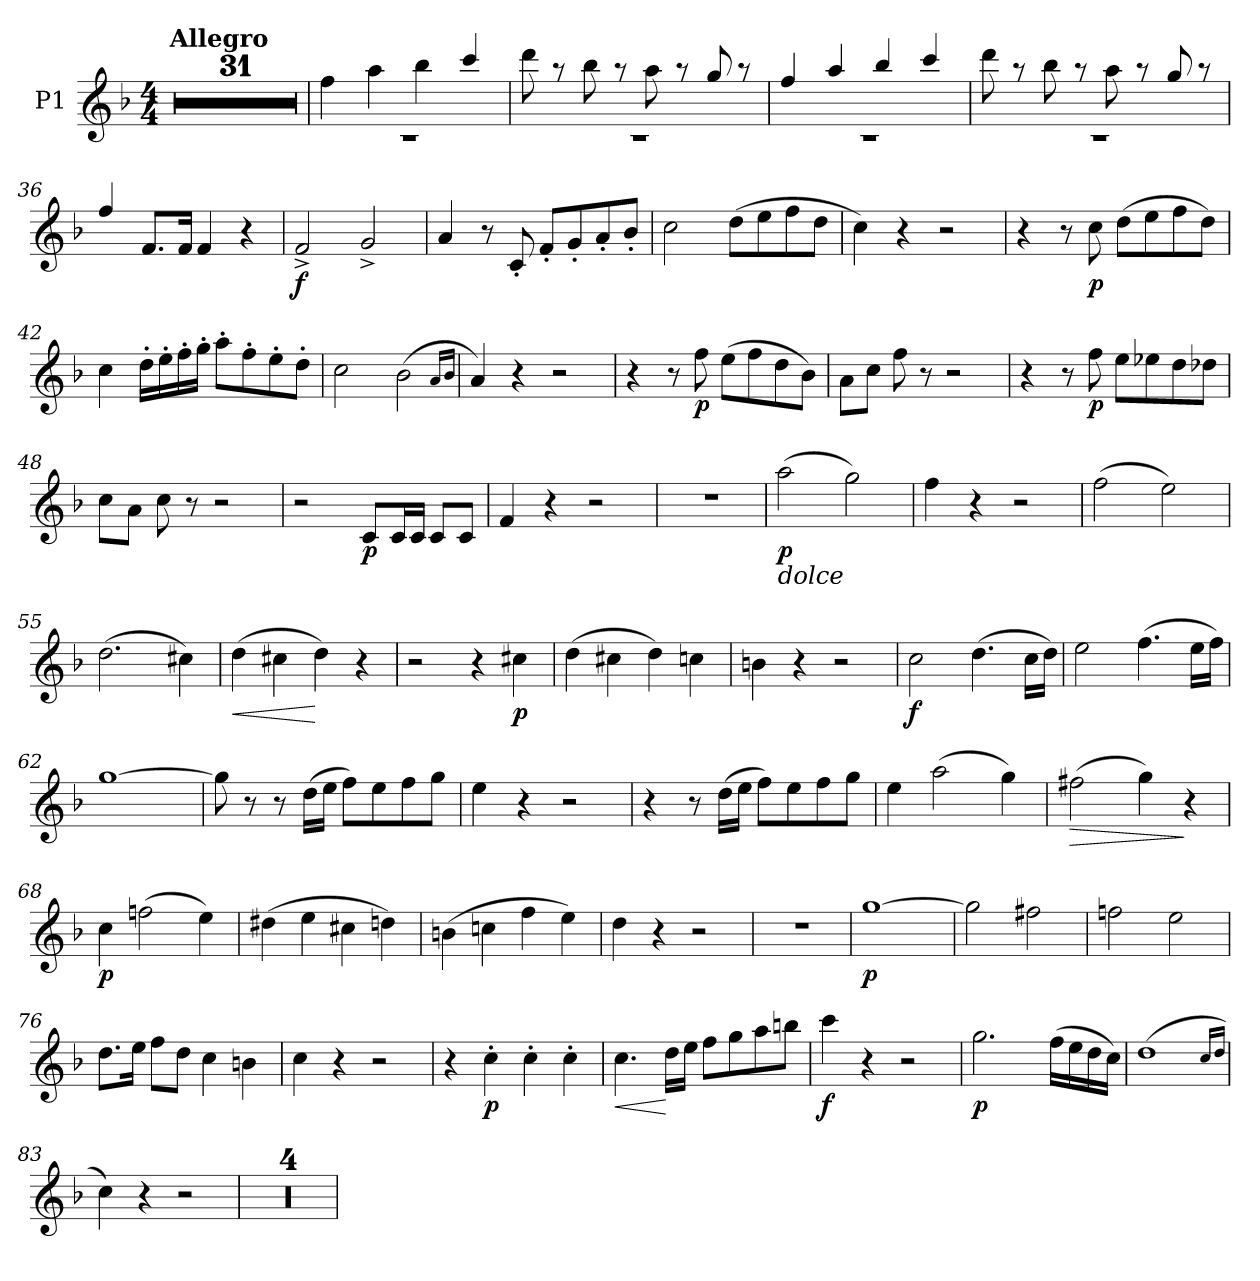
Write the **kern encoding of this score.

**kern	**dynam
*part1	*part1
*staff1	*staff1
*I"P1	*
*clefG2	*
*k[b-]	*
*F:	*
*M4/4	*
*MM120	*
=1	=1
!LO:TX:a:B:t=Allegro	!
1r	.
=2	=2
1r	.
=3	=3
1r	.
=4	=4
1r	.
=5	=5
1r	.
=6	=6
1r	.
=7	=7
1r	.
=8	=8
1r	.
=9	=9
1r	.
=10	=10
1r	.
=11	=11
1r	.
=12	=12
1r	.
=13	=13
1r	.
=14	=14
1r	.
=15	=15
1r	.
=16	=16
1r	.
=17	=17
1r	.
=18	=18
1r	.
=19	=19
1r	.
=20	=20
1r	.
=21	=21
1r	.
=22	=22
1r	.
=23	=23
1r	.
=24	=24
1r	.
=25	=25
1r	.
=26	=26
1r	.
=27	=27
1r	.
=28	=28
1r	.
=29	=29
1r	.
=30	=30
1r	.
=31	=31
1r	.
=32	=32
*^	*
4ff\	1rc	.
4aa\	.	.
4bb-\	.	.
4ccc/	.	.
=33	=33	=33
8ddd\	1rc	.
8raa	.	.
8bb-\	.	.
8raa	.	.
8aa\	.	.
8raa	.	.
8gg/	.	.
8raa	.	.
=34	=34	=34
4ff/	1rc	.
4aa/	.	.
4bb-/	.	.
4ccc/	.	.
=35	=35	=35
8ddd\	1rc	.
8raa	.	.
8bb-\	.	.
8raa	.	.
8aa\	.	.
8raa	.	.
8gg/	.	.
8raa	.	.
*v	*v	*
!!LO:LB:g=z
=36	=36
4ff/	.
8.f/L	.
16f/Jk	.
4f/	.
4r	.
=37	=37
!	!LO:DY:b
2f^</	f
2g^</	.
=38	=38
4a/	.
8r	.
8c'</	.
8f'</L	.
8g'</	.
8a'</	.
8b-'</J	.
=39	=39
2cc\	.
(>8dd\L	.
8ee\	.
8ff\	.
8dd\J	.
=40	=40
4cc\)	.
4r	.
2r	.
=41	=41
4r	.
8r	.
!	!LO:DY:b
8cc\	p
(>8dd\L	.
8ee\	.
8ff\	.
8dd\J)	.
!!LO:LB:g=z
=42	=42
4cc\	.
16dd'>\LL	.
16ee'>\	.
16ff'>\	.
16gg'>\JJ	.
8aa'>\L	.
8ff'>\	.
8ee'>\	.
8dd'>\J	.
=43	=43
2cc\	.
(>2b-\	.
16qa/LL	.
16qb-/JJ	.
=44	=44
4a/)	.
4r	.
2r	.
=45	=45
4r	.
8r	.
!	!LO:DY:b
8ff\	p
(>8ee\L	.
8ff\	.
8dd\	.
8b-\J)	.
=46	=46
8a\L	.
8cc\J	.
8ff\	.
8r	.
2r	.
!!LO:LB:g=z
=47	=47
4r	.
8r	.
!	!LO:DY:b
8ff\	p
8ee\L	.
8ee-X\	.
8dd\	.
8dd-X\J	.
=48	=48
8cc\L	.
8a\J	.
8cc\	.
8r	.
2r	.
=49	=49
2r	.
!	!LO:DY:b
8c/L	p
16c/L	.
16c/JJ	.
8c/L	.
8c/J	.
=50	=50
4f/	.
4r	.
2r	.
=51	=51
1r	.
=52	=52
!LO:TX:b:i:t=dolce	!
!	!LO:DY:b
(>2aa\	p
2gg\)	.
!!LO:LB:g=z
=53	=53
4ff\	.
4r	.
2r	.
=54	=54
(>2ff\	.
2ee\)	.
=55	=55
(>2.dd\	.
4cc#X\)	.
=56	=56
!	!LO:HP:b
(>4dd\	<
4cc#X\	.
4dd\)	[
4r	.
=57	=57
2r	.
4r	.
!	!LO:DY:b
4cc#X\	p
=58	=58
(>4dd\	.
4cc#X\	.
4dd\)	.
4ccn\	.
=59	=59
4bn\	.
4r	.
2r	.
=60	=60
!	!LO:DY:b
2cc\	f
(>4.dd\	.
16cc\LL	.
16dd\JJ)	.
!!LO:LB:g=z
=61	=61
2ee\	.
(>4.ff\	.
16ee\LL	.
16ff\JJ)	.
=62	=62
[1gg	.
=63	=63
8gg\]	.
8r	.
8r	.
(>16dd\LL	.
16ee\JJ	.
8ff\L)	.
8ee\	.
8ff\	.
8gg\J	.
=64	=64
4ee\	.
4r	.
2r	.
=65	=65
4r	.
8r	.
(>16dd\LL	.
16ee\JJ	.
8ff\L)	.
8ee\	.
8ff\	.
8gg\J	.
=66	=66
4ee\	.
(>2aa\	.
4gg\)	.
!!LO:LB:g=z
=67	=67
!	!LO:HP:b
(>2ff#X\	>
4gg\)	.
4r	]
=68	=68
!	!LO:DY:b
4cc\	p
(>2ffn\	.
4ee\)	.
=69	=69
(>4dd#X\	.
4ee\	.
4cc#X\	.
4ddn\)	.
=70	=70
(>4bn\	.
4ccn\	.
4ff\	.
4ee\)	.
=71	=71
4dd\	.
4r	.
2r	.
=72	=72
1r	.
=73	=73
!	!LO:DY:b
[1gg	p
=74	=74
2gg\]	.
2ff#X\	.
!!LO:LB:g=z
=75	=75
2ffn\	.
2ee\	.
=76	=76
8.dd\L	.
16ee\Jk	.
8ff\L	.
8dd\J	.
4cc\	.
4bn\	.
=77	=77
4cc\	.
4r	.
2r	.
=78	=78
4r	.
!	!LO:DY:b
4cc'>\	p
4cc'>\	.
4cc'>\	.
=79	=79
!	!LO:HP:b
4.cc\	<
16dd\LL	[
16ee\JJ	.
8ff\L	.
8gg\	.
8aa\	.
8bbn\J	.
=80	=80
!	!LO:DY:b
4ccc\	f
4r	.
2r	.
!!LO:LB:g=z
=81	=81
!	!LO:DY:b
2.gg\	p
(>16ff\LL	.
16ee\	.
16dd\	.
16cc\JJ)	.
=82	=82
(>1dd	.
16qcc/LL	.
16qdd/JJ	.
=83	=83
4cc\)	.
4r	.
2r	.
=84	=84
1r	.
=85	=85
1r	.
=86	=86
1r	.
=87	=87
1r	.
=	=
*-	*-
